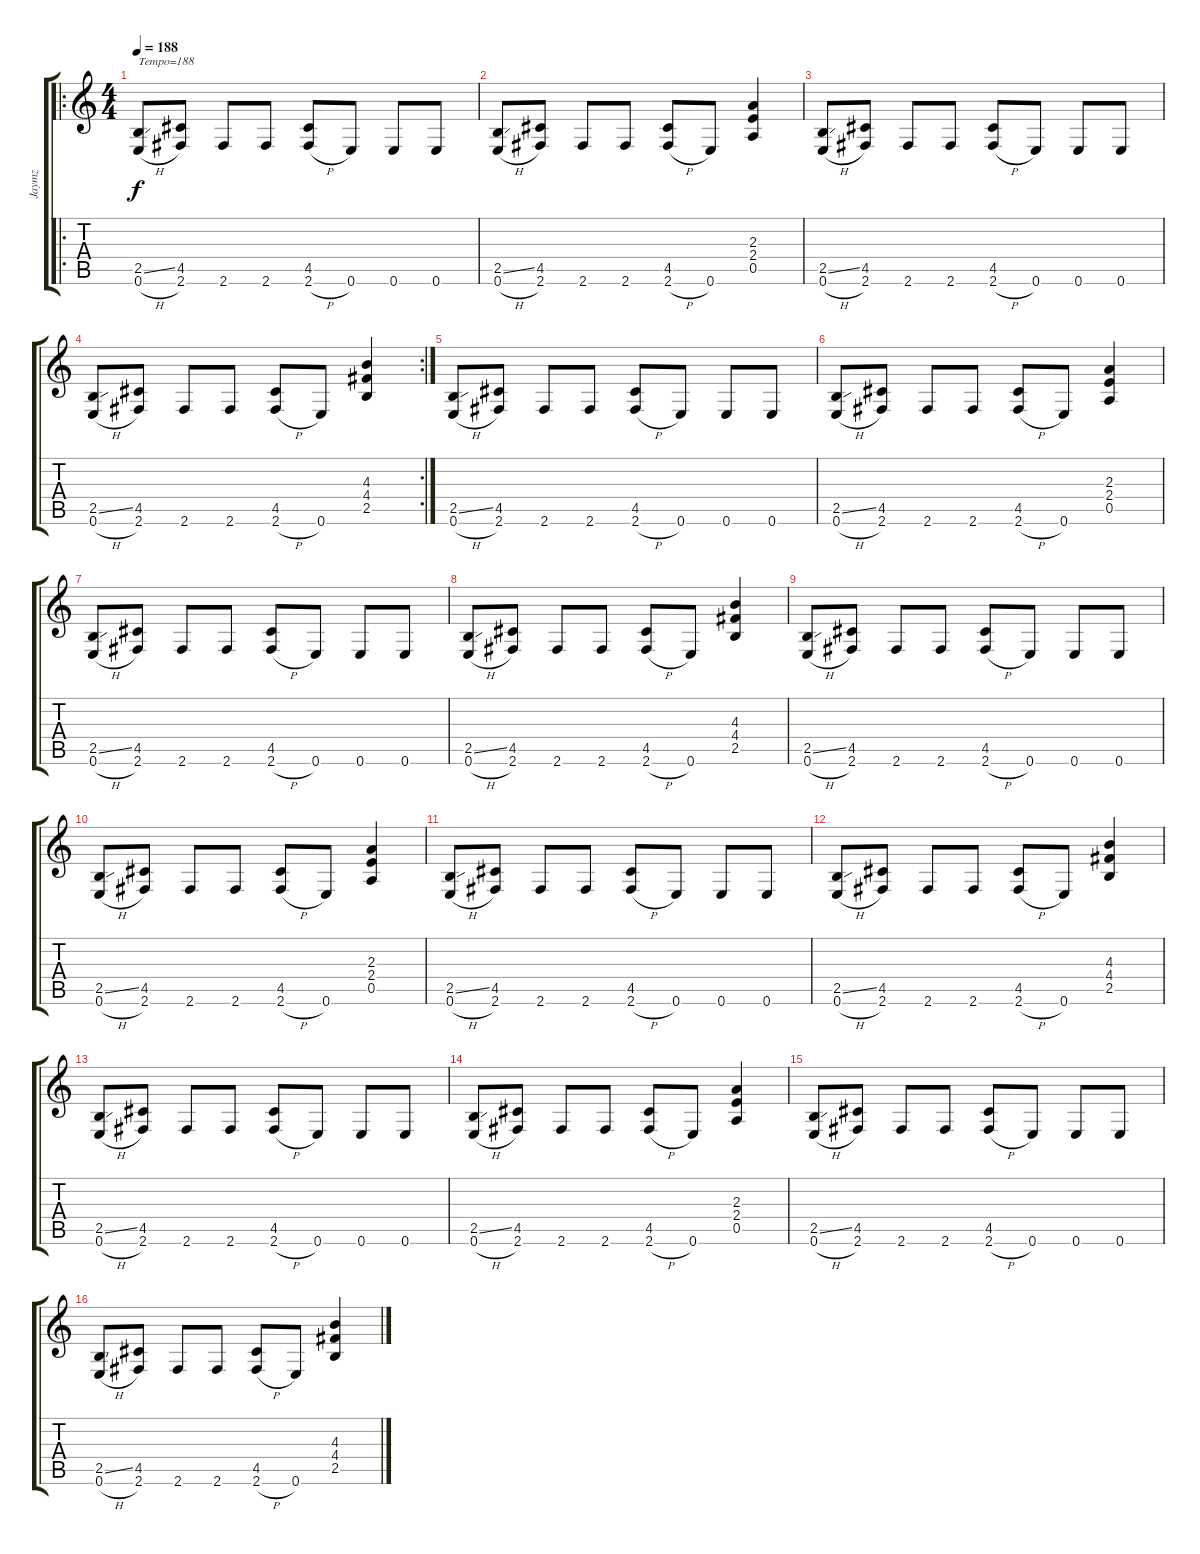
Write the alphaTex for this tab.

\track ("Jaymz" "Jaymz") {instrument distortionguitar}
\staff {score tabs}
\tuning (E4 B3 G3 D3 A2 E2) {hide}
\ro
\ts (4 4)
\tempo 188
\clef g2
\ks c
(2.5{ss} 0.6{h}).8{txt "Tempo=188" dy f instrument distortionguitar} (4.5 2.6).8 2.6.8 2.6.8 (4.5 2.6{h}).8 0.6.8 0.6.8 0.6.8 |
(2.5{ss} 0.6{h}).8 (4.5 2.6).8 2.6.8 2.6.8 (4.5 2.6{h}).8 0.6.8 (2.3 2.4 0.5).4 |
(2.5{ss} 0.6{h}).8 (4.5 2.6).8 2.6.8 2.6.8 (4.5 2.6{h}).8 0.6.8 0.6.8 0.6.8 |
\rc 2
(2.5{ss} 0.6{h}).8 (4.5 2.6).8 2.6.8 2.6.8 (4.5 2.6{h}).8 0.6.8 (4.3 4.4 2.5).4 |
(2.5{ss} 0.6{h}).8 (4.5 2.6).8 2.6.8 2.6.8 (4.5 2.6{h}).8 0.6.8 0.6.8 0.6.8 |
(2.5{ss} 0.6{h}).8 (4.5 2.6).8 2.6.8 2.6.8 (4.5 2.6{h}).8 0.6.8 (2.3 2.4 0.5).4 |
(2.5{ss} 0.6{h}).8 (4.5 2.6).8 2.6.8 2.6.8 (4.5 2.6{h}).8 0.6.8 0.6.8 0.6.8 |
(2.5{ss} 0.6{h}).8 (4.5 2.6).8 2.6.8 2.6.8 (4.5 2.6{h}).8 0.6.8 (4.3 4.4 2.5).4 |
(2.5{ss} 0.6{h}).8 (4.5 2.6).8 2.6.8 2.6.8 (4.5 2.6{h}).8 0.6.8 0.6.8 0.6.8 |
(2.5{ss} 0.6{h}).8 (4.5 2.6).8 2.6.8 2.6.8 (4.5 2.6{h}).8 0.6.8 (2.3 2.4 0.5).4 |
(2.5{ss} 0.6{h}).8 (4.5 2.6).8 2.6.8 2.6.8 (4.5 2.6{h}).8 0.6.8 0.6.8 0.6.8 |
(2.5{ss} 0.6{h}).8 (4.5 2.6).8 2.6.8 2.6.8 (4.5 2.6{h}).8 0.6.8 (4.3 4.4 2.5).4 |
(2.5{ss} 0.6{h}).8 (4.5 2.6).8 2.6.8 2.6.8 (4.5 2.6{h}).8 0.6.8 0.6.8 0.6.8 |
(2.5{ss} 0.6{h}).8 (4.5 2.6).8 2.6.8 2.6.8 (4.5 2.6{h}).8 0.6.8 (2.3 2.4 0.5).4 |
(2.5{ss} 0.6{h}).8 (4.5 2.6).8 2.6.8 2.6.8 (4.5 2.6{h}).8 0.6.8 0.6.8 0.6.8 |
(2.5{ss} 0.6{h}).8 (4.5 2.6).8 2.6.8 2.6.8 (4.5 2.6{h}).8 0.6.8 (4.3 4.4 2.5).4
